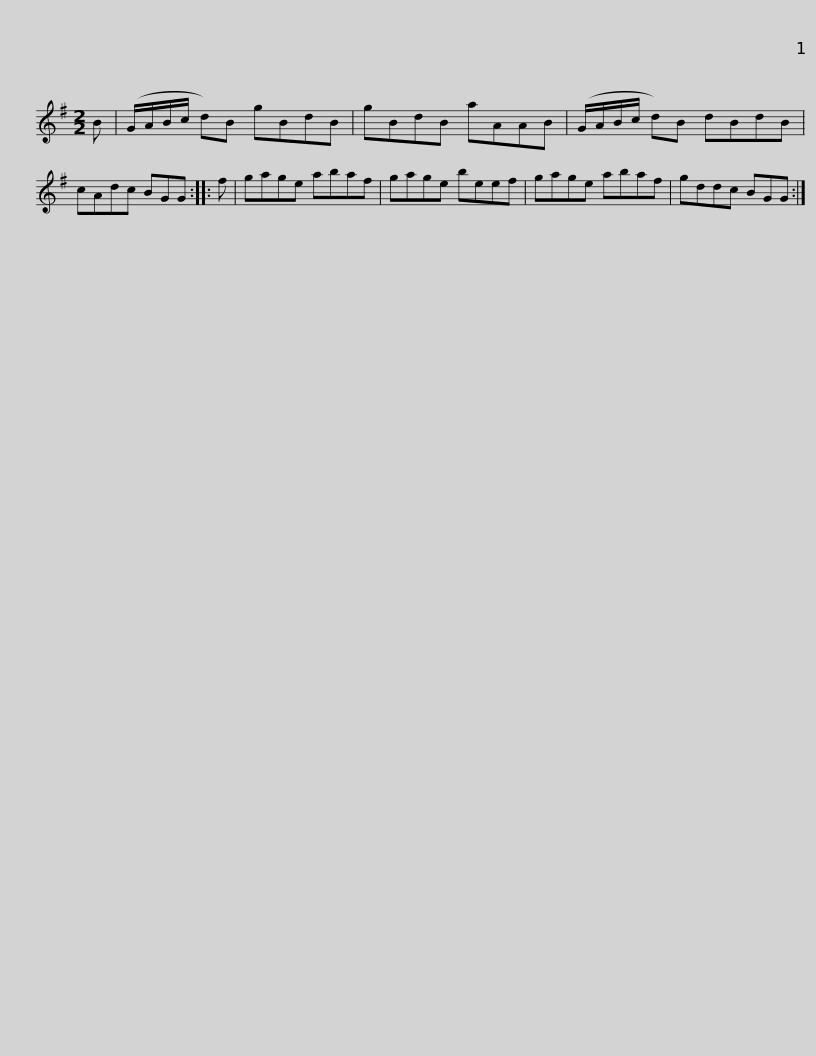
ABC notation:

X:1
L:1/8
M:2/2
I:linebreak $
K:G
V:1 treble
V:1
 B | (G/A/B/c/ d)B gBdB | gBdB aAAB | (G/A/B/c/ d)B dBdB | cAdc BGG :: %5
 f |$ gage abaf | gage beef | gage abaf | gddc BGG :| %10
